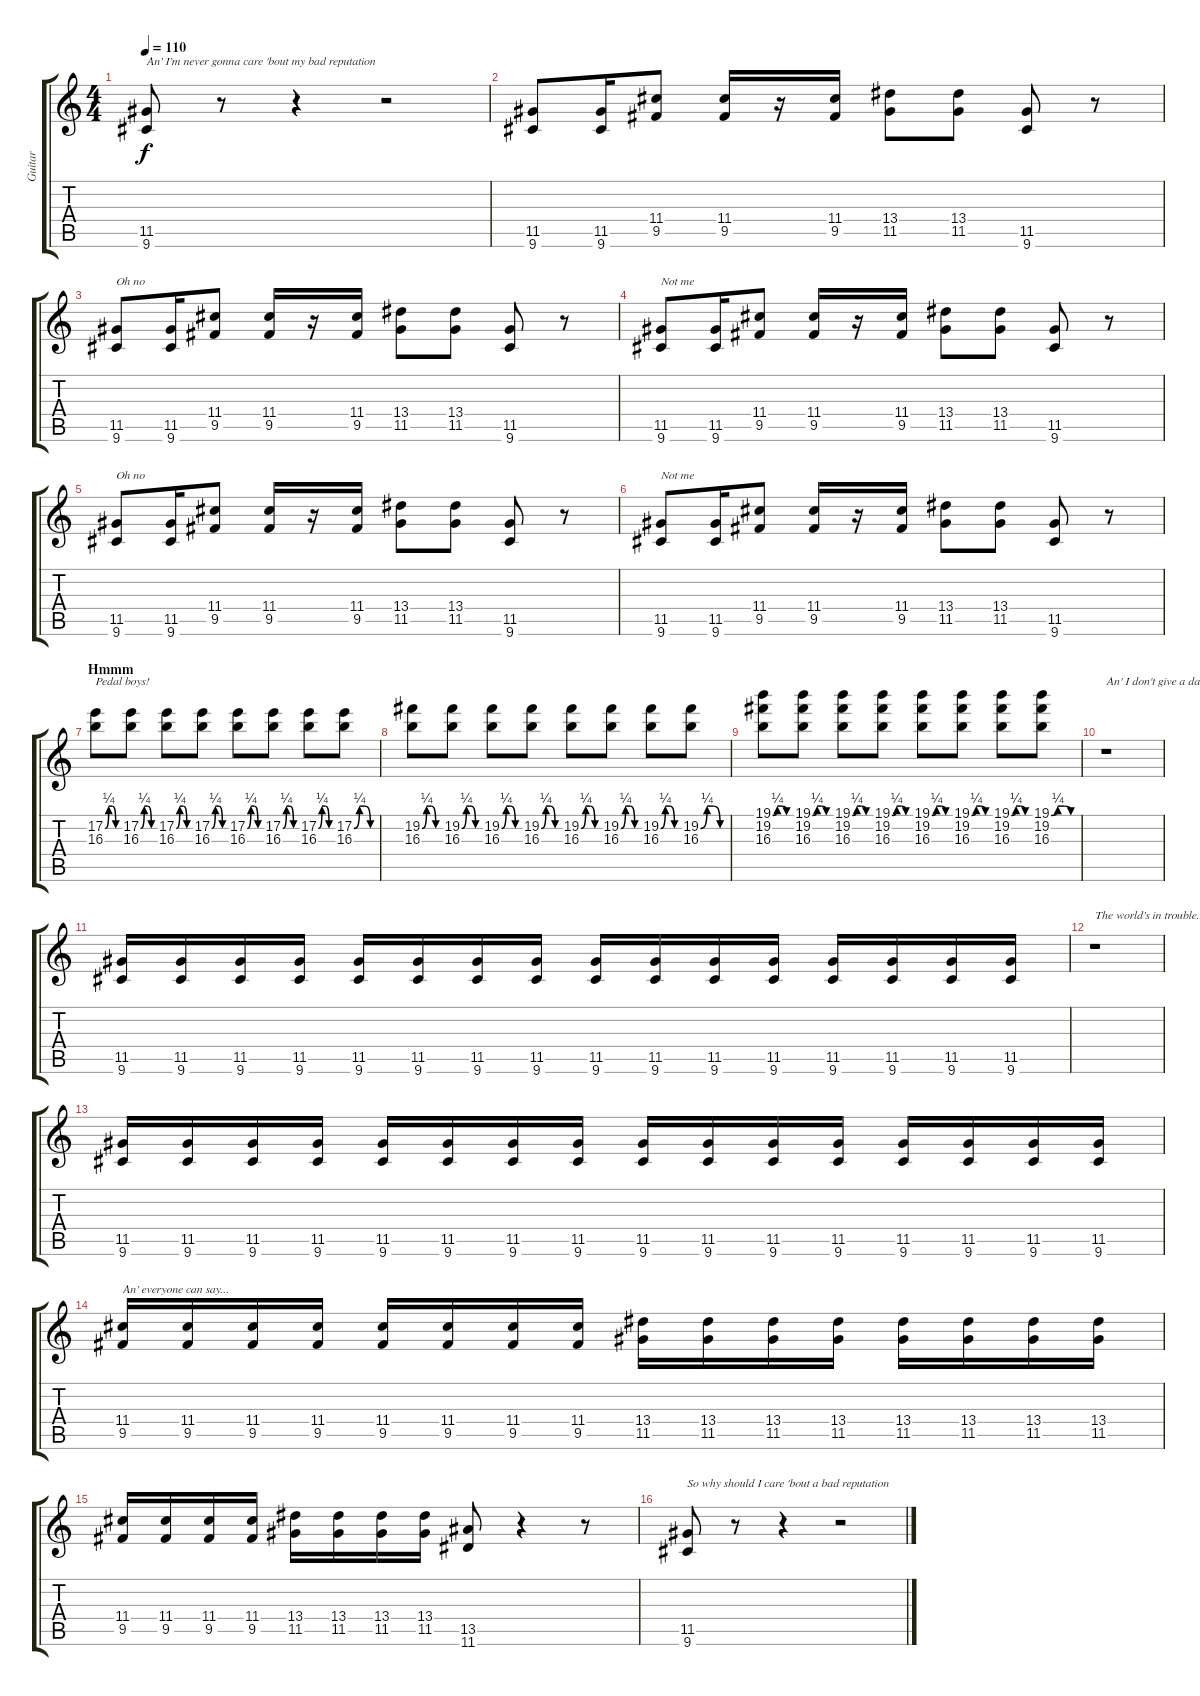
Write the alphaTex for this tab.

\track ("Guitar" "Guitar") {instrument distortionguitar}
\staff {score tabs}
\tuning (E4 B3 G3 D3 A2 E2) {hide}
\ts (4 4)
\tempo 110
\clef g2
\ks c
(11.5 9.6).8{txt "An’ I’m never gonna care 'bout my bad reputation" dy f} r.8 r.4 r.2 |
(11.5 9.6).8 (11.5 9.6).16 (11.4 9.5).8 (11.4 9.5).16 r.16 (11.4 9.5).16 (13.4 11.5).8 (13.4 11.5).8 (11.5 9.6).8 r.8 |
(11.5 9.6).8{txt "Oh no"} (11.5 9.6).16 (11.4 9.5).8 (11.4 9.5).16 r.16 (11.4 9.5).16 (13.4 11.5).8 (13.4 11.5).8 (11.5 9.6).8 r.8 |
(11.5 9.6).8{txt "Not me"} (11.5 9.6).16 (11.4 9.5).8 (11.4 9.5).16 r.16 (11.4 9.5).16 (13.4 11.5).8 (13.4 11.5).8 (11.5 9.6).8 r.8 |
(11.5 9.6).8{txt "Oh no"} (11.5 9.6).16 (11.4 9.5).8 (11.4 9.5).16 r.16 (11.4 9.5).16 (13.4 11.5).8 (13.4 11.5).8 (11.5 9.6).8 r.8 |
(11.5 9.6).8{txt "Not me"} (11.5 9.6).16 (11.4 9.5).8 (11.4 9.5).16 r.16 (11.4 9.5).16 (13.4 11.5).8 (13.4 11.5).8 (11.5 9.6).8 r.8 |
\section ("" "Hmmm")
(17.2{be (custom 0 0 15 1 30 1 45 0 60 0)} 16.3).8{txt "Pedal boys!"} (17.2{be (custom 0 0 15 1 30 1 45 0 60 0)} 16.3).8 (17.2{be (custom 0 0 15 1 30 1 45 0 60 0)} 16.3).8 (17.2{be (custom 0 0 15 1 30 1 45 0 60 0)} 16.3).8 (17.2{be (custom 0 0 15 1 30 1 45 0 60 0)} 16.3).8 (17.2{be (custom 0 0 15 1 30 1 45 0 60 0)} 16.3).8 (17.2{be (custom 0 0 15 1 30 1 45 0 60 0)} 16.3).8 (17.2{be (custom 0 0 15 1 30 1 45 0 60 0)} 16.3).8 |
(19.2{be (custom 0 0 15 1 30 1 45 0 60 0)} 16.3).8 (19.2{be (custom 0 0 15 1 30 1 45 0 60 0)} 16.3).8 (19.2{be (custom 0 0 15 1 30 1 45 0 60 0)} 16.3).8 (19.2{be (custom 0 0 15 1 30 1 45 0 60 0)} 16.3).8 (19.2{be (custom 0 0 15 1 30 1 45 0 60 0)} 16.3).8 (19.2{be (custom 0 0 15 1 30 1 45 0 60 0)} 16.3).8 (19.2{be (custom 0 0 15 1 30 1 45 0 60 0)} 16.3).8 (19.2{be (custom 0 0 15 1 30 1 45 0 60 0)} 16.3).8 |
(19.1{be (custom 0 0 15 1 30 1 45 0 60 0)} 19.2 16.3).8 (19.1{be (custom 0 0 15 1 30 1 45 0 60 0)} 19.2 16.3).8 (19.1{be (custom 0 0 15 1 30 1 45 0 60 0)} 19.2 16.3).8 (19.1{be (custom 0 0 15 1 30 1 45 0 60 0)} 19.2 16.3).8 (19.1{be (custom 0 0 15 1 30 1 45 0 60 0)} 19.2 16.3).8 (19.1{be (custom 0 0 15 1 30 1 45 0 60 0)} 19.2 16.3).8 (19.1{be (custom 0 0 15 1 30 1 45 0 60 0)} 19.2 16.3).8 (19.1{be (custom 0 0 15 1 30 1 45 0 60 0)} 19.2 16.3).8 |
r.1{txt "An' I don't give a damn 'bout my replutation"} |
(11.5 9.6).16 (11.5 9.6).16 (11.5 9.6).16 (11.5 9.6).16 (11.5 9.6).16 (11.5 9.6).16 (11.5 9.6).16 (11.5 9.6).16 (11.5 9.6).16 (11.5 9.6).16 (11.5 9.6).16 (11.5 9.6).16 (11.5 9.6).16 (11.5 9.6).16 (11.5 9.6).16 (11.5 9.6).16 |
r.1{txt "The world’s in trouble..."} |
(11.5 9.6).16 (11.5 9.6).16 (11.5 9.6).16 (11.5 9.6).16 (11.5 9.6).16 (11.5 9.6).16 (11.5 9.6).16 (11.5 9.6).16 (11.5 9.6).16 (11.5 9.6).16 (11.5 9.6).16 (11.5 9.6).16 (11.5 9.6).16 (11.5 9.6).16 (11.5 9.6).16 (11.5 9.6).16 |
(11.4 9.5).16{txt "An’ everyone can say..."} (11.4 9.5).16 (11.4 9.5).16 (11.4 9.5).16 (11.4 9.5).16 (11.4 9.5).16 (11.4 9.5).16 (11.4 9.5).16 (13.4 11.5).16 (13.4 11.5).16 (13.4 11.5).16 (13.4 11.5).16 (13.4 11.5).16 (13.4 11.5).16 (13.4 11.5).16 (13.4 11.5).16 |
(11.4 9.5).16 (11.4 9.5).16 (11.4 9.5).16 (11.4 9.5).16 (13.4 11.5).16 (13.4 11.5).16 (13.4 11.5).16 (13.4 11.5).16 (13.5 11.6).8 r.4 r.8 |
(11.5 9.6).8{txt "So why should I care 'bout a bad reputation"} r.8 r.4 r.2
